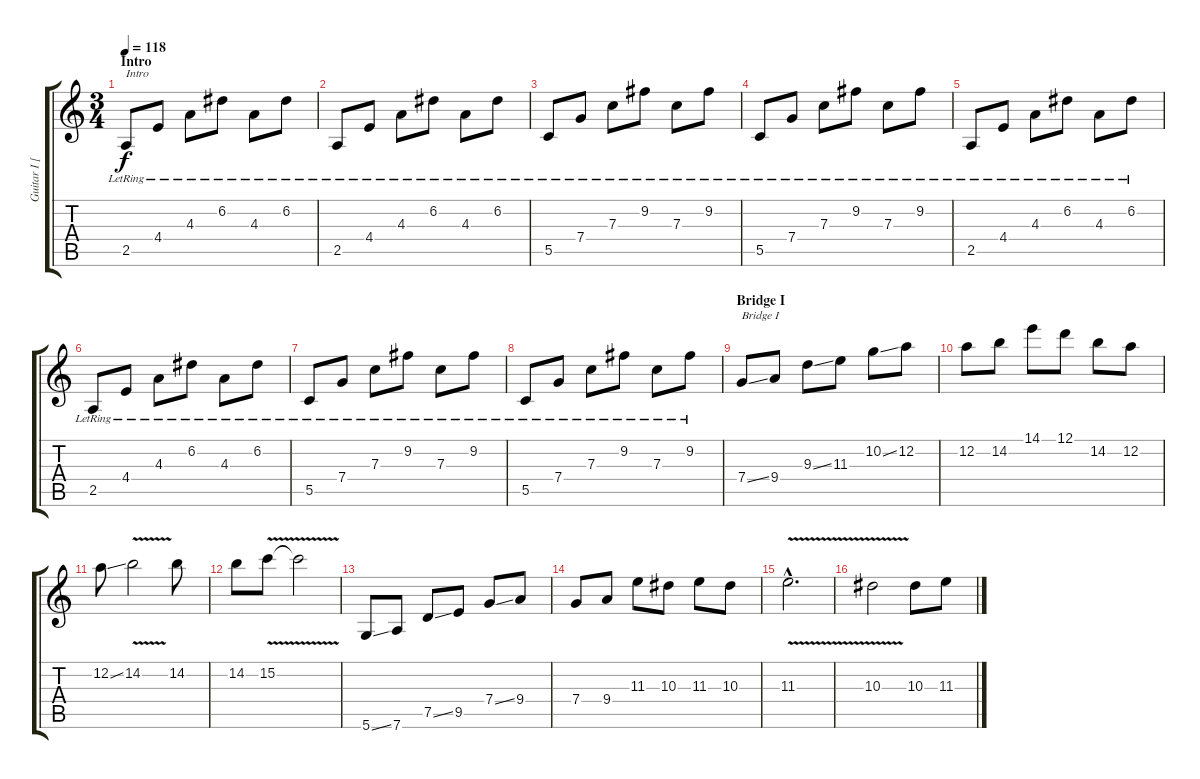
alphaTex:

\track ("Guitar I [Bill Kelliher]" "Guitar I [") {instrument distortionguitar}
\staff {score tabs}
\tuning (D4 A3 F3 C3 G2 D2) {hide}
\ts (3 4)
\section ("" "Intro")
\tempo 118
\clef g2
\ks c
2.5{lr}.8{txt "Intro" dy f instrument electricguitarjazz} 4.4{lr}.8 4.3{lr}.8 6.2{lr}.8 4.3{lr}.8 6.2{lr}.8 |
2.5{lr}.8 4.4{lr}.8 4.3{lr}.8 6.2{lr}.8 4.3{lr}.8 6.2{lr}.8 |
5.5{lr}.8 7.4{lr}.8 7.3{lr}.8 9.2{lr}.8 7.3{lr}.8 9.2{lr}.8 |
5.5{lr}.8 7.4{lr}.8 7.3{lr}.8 9.2{lr}.8 7.3{lr}.8 9.2{lr}.8 |
2.5{lr}.8 4.4{lr}.8 4.3{lr}.8 6.2{lr}.8 4.3{lr}.8 6.2{lr}.8 |
2.5{lr}.8 4.4{lr}.8 4.3{lr}.8 6.2{lr}.8 4.3{lr}.8 6.2{lr}.8 |
5.5{lr}.8 7.4{lr}.8 7.3{lr}.8 9.2{lr}.8 7.3{lr}.8 9.2{lr}.8 |
5.5{lr}.8 7.4{lr}.8 7.3{lr}.8 9.2{lr}.8 7.3{lr}.8 9.2{lr}.8 |
\section ("" "Bridge I")
7.4{ss}.8{txt "Bridge I" instrument distortionguitar} 9.4.8 9.3{ss}.8 11.3.8 10.2{ss}.8 12.2.8 |
12.2.8 14.2.8 14.1.8 12.1.8 14.2.8 12.2.8 |
12.2{ss}.8 14.2{v}.2 14.2.8 |
14.2.8 15.2{v}.8 15.2{t}.2 |
5.6{ss}.8 7.6.8 7.5{ss}.8 9.5.8 7.4{ss}.8 9.4.8 |
7.4.8 9.4.8 11.3.8 10.3.8 11.3.8 10.3.8 |
11.3{v hac}.2{d} |
10.3{v}.2 10.3.8 11.3.8
